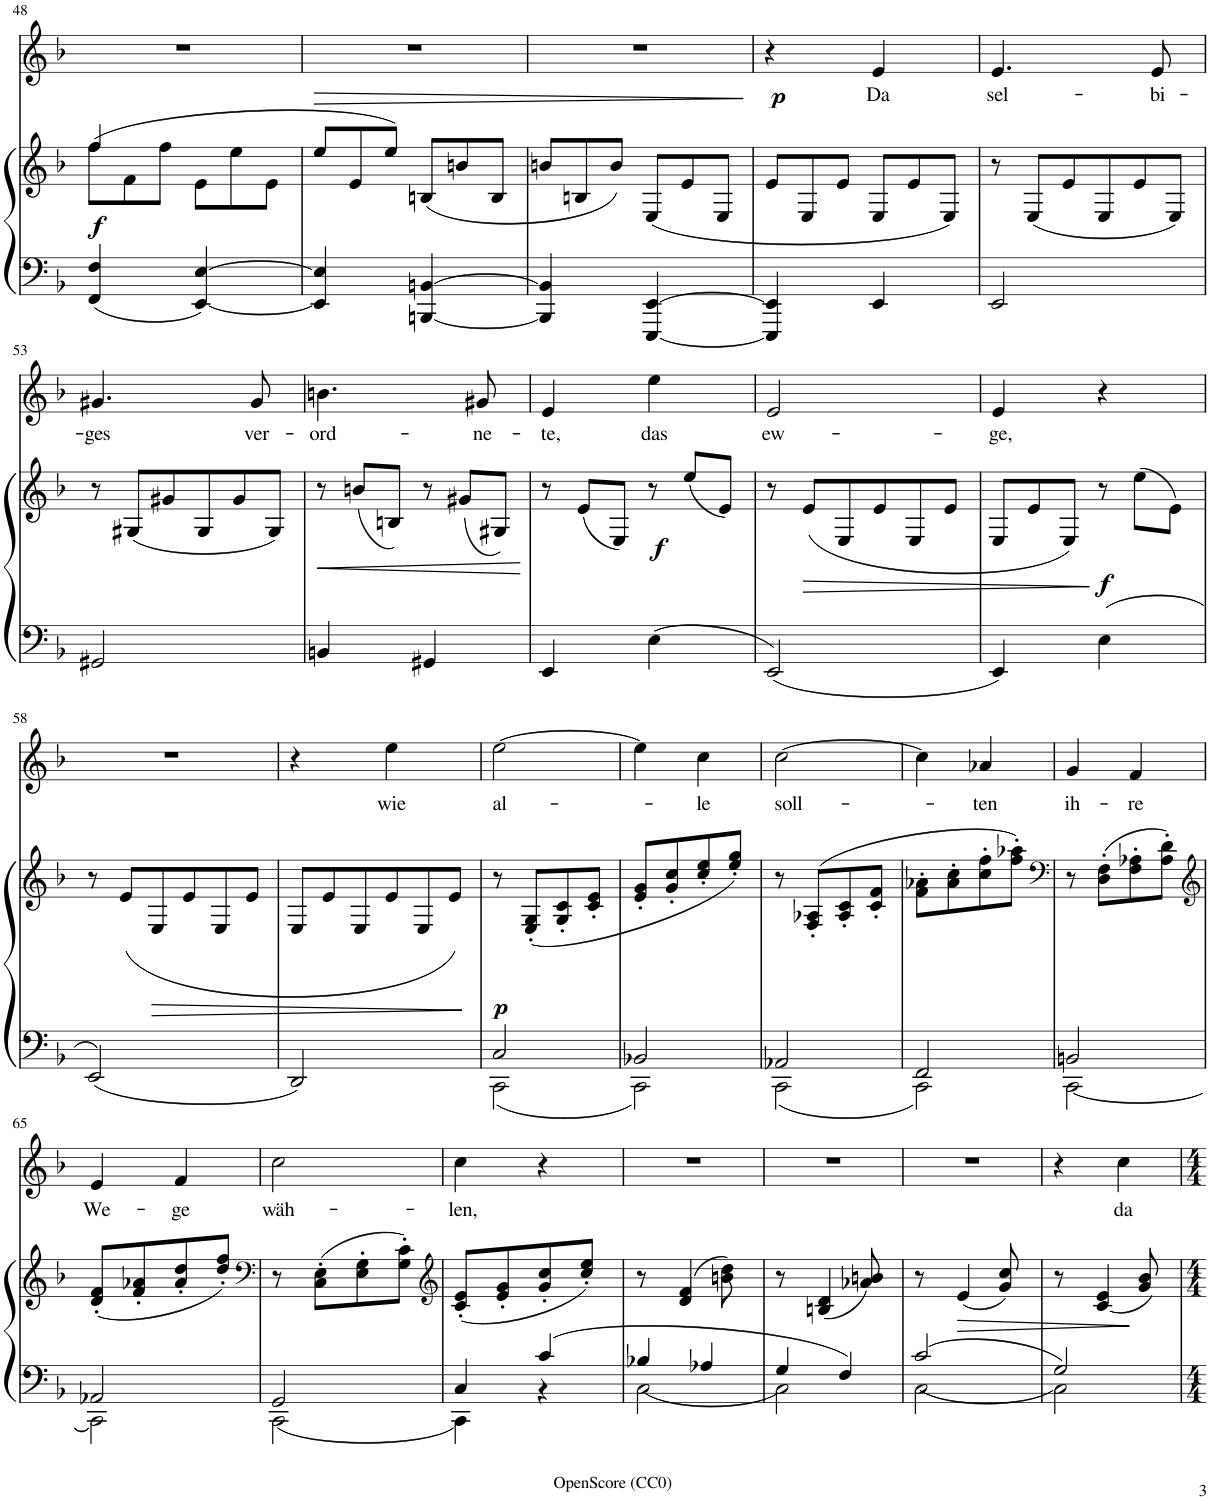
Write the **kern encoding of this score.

**kern	**kern	**dynam	**kern	**text	**dynam
*part2	*part2	*part2	*part1	*part1	*part1
*staff3	*staff2	*staff2/3	*staff1	*staff1	*staff1
*I"Piano	*	*	*I"Voice	*	*
*I'Pno	*	*	*	*	*
!!LO:PB:g=z
*clefF4	*clefG2	*	*clefG2	*	*
*k[b-]	*k[b-]	*	*k[b-]	*	*
*M2/4	*M2/4	*	*M2/4	*	*
*	*Xbrackettup	*	*	*	*
=48	=48	=48	=48	=48	=48
*	*^	*	*	*	*
!	!	!	!LO:DY:b	!	!	!
4FF/ 4F/	(12ff\L	4ff/	f	2r	.	.
.	12f\	.	.	.	.	.
.	12ff\J	.	.	.	.	.
[4EE/ [4E/	12e\L	4ryy	.	.	.	.
.	12ee\	.	.	.	.	.
.	12e\J	.	.	.	.	.
*	*v	*v	*	*	*	*
=49	=49	=49	=49	=49	=49
!	!	!	!	!	!LO:HP:b
4EE/] 4E/]	12ee/L	.	2r	.	>
.	12e/	.	.	.	.
.	12ee/J)	.	.	.	.
[4BBBn/ [4BBn/	(12Bn/L	.	.	.	.
.	12bn/	.	.	.	.
.	12B/J	.	.	.	.
=50	=50	=50	=50	=50	=50
4BBB/] 4BB/]	12bn/L	.	2r	.	.
.	12Bn/	.	.	.	.
.	12b/J)	.	.	.	.
[4EEE/ [4EE/	(12E/L	.	.	.	.
.	12e/	.	.	.	.
.	12E/J	.	.	.	.
.	.	.	.	.	]
=51	=51	=51	=51	=51	=51
!	!	!	!	!	!LO:DY:b
4EEE/] 4EE/]	12e/L	.	4r	.	p
.	12E/	.	.	.	.
.	12e/J	.	.	.	.
!	!	!	!	!LO:LY:b	!
4EE/	12E/L	.	4e/	Da	.
.	12e/	.	.	.	.
.	12E/J)	.	.	.	.
=52	=52	=52	=52	=52	=52
*	*brackettup	*	*	*	*
!	!	!	!	!LO:LY:b	!
2EE/	12r	.	4.e/	sel-	.
.	(12E/L	.	.	.	.
.	12e/	.	.	.	.
.	12E/	.	.	.	.
.	12e/	.	.	.	.
!	!	!	!	!LO:LY:b	!
.	.	.	8e/	-bi-	.
.	12E/J)	.	.	.	.
!!LO:LB:g=z
=53	=53	=53	=53	=53	=53
!	!	!	!	!LO:LY:b	!
2GG#X/	12r	.	4.g#X/	-ges	.
.	(12G#X/L	.	.	.	.
.	12g#X/	.	.	.	.
.	12G#/	.	.	.	.
.	12g#/	.	.	.	.
!	!	!	!	!LO:LY:b	!
.	.	.	8g#/	ver-	.
.	12G#/J)	.	.	.	.
=54	=54	=54	=54	=54	=54
!	!	!LO:HP:b	!	!LO:LY:b	!
4BBn/	12r	<	4.bn\	-ord-	.
.	(12bn/L	.	.	.	.
.	12Bn/J)	.	.	.	.
4GG#X/	12r	.	.	.	.
.	(12g#X/L	.	.	.	.
!	!	!	!	!LO:LY:b	!
.	.	.	8g#X/	-ne-	.
.	12G#X/J)	.	.	.	.
.	.	[	.	.	.
=55	=55	=55	=55	=55	=55
!	!	!	!	!LO:LY:b	!
4EE/	12r	.	4e/	-te,	.
.	(12e/L	.	.	.	.
.	12E/J)	.	.	.	.
!	!	!LO:DY:b	!	!LO:LY:b	!
4E\	12r	f	4ee\	das	.
.	(12ee/L	.	.	.	.
.	12e/J)	.	.	.	.
=56	=56	=56	=56	=56	=56
!	!	!	!	!LO:LY:b	!
2EE/	12r	.	2e/	ew-	.
!	!	!LO:HP:b	!	!	!
.	(12e/L	>	.	.	.
.	12E/	.	.	.	.
.	12e/	.	.	.	.
.	12E/	.	.	.	.
.	12e/J	.	.	.	.
=57	=57	=57	=57	=57	=57
*	*Xbrackettup	*	*	*	*
!	!	!	!	!LO:LY:b	!
4EE/	12E/L	.	4e/	-ge,	.
.	12e/	.	.	.	.
.	12E/J)	.	.	.	.
*	*brackettup	*	*	*	*
!	!	!LO:DY:n=1:b	!	!	!
4E\	12r	] f	4r	.	.
.	(12ee\L	.	.	.	.
.	12e\J)	.	.	.	.
!!LO:LB:g=z
=58	=58	=58	=58	=58	=58
2EE/	12r	.	2r	.	.
.	(12e/L	.	.	.	.
!	!	!LO:HP:b	!	!	!
.	12E/	>	.	.	.
.	12e/	.	.	.	.
.	12E/	.	.	.	.
.	12e/J	.	.	.	.
=59	=59	=59	=59	=59	=59
2DD/	12E/L	.	4r	.	.
.	12e/	.	.	.	.
.	12E/	.	.	.	.
!	!	!	!	!LO:LY:b	!
.	12e/	.	4ee\	wie	.
.	12E/	.	.	.	.
.	12e/J)	.	.	.	.
.	.	]	.	.	.
=60	=60	=60	=60	=60	=60
*^	*	*	*	*	*
!	!	!	!LO:DY:b	!	!LO:LY:b	!
2C/	2CC\	8r	p	[2ee\	al-	.
.	.	(8E/' 8G/'L	.	.	.	.
.	.	8G/' 8c/'	.	.	.	.
.	.	8c/' 8e/'J	.	.	.	.
=61	=61	=61	=61	=61	=61	=61
2BB-X/	2CC\	8e/' 8g/'L	.	4ee\]	.	.
.	.	8g/'< 8cc/'<	.	.	.	.
!	!	!	!	!	!LO:LY:b	!
.	.	8cc/'< 8ee/'<	.	4cc\	-le	.
.	.	8ee/' 8gg/'J)	.	.	.	.
=62	=62	=62	=62	=62	=62	=62
!	!	!	!	!	!LO:LY:b	!
2AA-X/	2CC\	8r	.	[2cc\	soll-	.
.	.	(8F/' 8A-X/'L	.	.	.	.
.	.	8A-/' 8c/'	.	.	.	.
.	.	8c/' 8f/'J	.	.	.	.
=63	=63	=63	=63	=63	=63	=63
2FF/	2CC\	8f\' 8a-X\'L	.	4cc\]	.	.
.	.	8a-\' 8cc\'	.	.	.	.
!	!	!	!	!	!LO:LY:b	!
.	.	8cc\' 8ff\'	.	4a-X/	-ten	.
.	.	8ff\' 8aa-X\'J)	.	.	.	.
=64	=64	=64	=64	=64	=64	=64
*	*	*clefF4	*	*	*	*
!	!	!	!	!	!LO:LY:b	!
2BBn/	[2CC\	8r	.	4g/	ih-	.
.	.	(8D\' 8F\'L	.	.	.	.
!	!	!	!	!	!LO:LY:b	!
.	.	8F\' 8A-X\'	.	4f/	-re	.
.	.	8A-\' 8d\'J)	.	.	.	.
!!LO:LB:g=z
=65	=65	=65	=65	=65	=65	=65
*	*	*clefG2	*	*	*	*
!	!	!	!	!	!LO:LY:b	!
2AA-X/	2CC\]	(8d/' 8f/'L	.	4e/	We-	.
.	.	8f/' 8a-X/'	.	.	.	.
!	!	!	!	!	!LO:LY:b	!
.	.	8a-/' 8dd/'	.	4f/	-ge	.
.	.	8dd/' 8ff/'J)	.	.	.	.
=66	=66	=66	=66	=66	=66	=66
*	*	*clefF4	*	*	*	*
!	!	!	!	!	!LO:LY:b	!
2GG/	2CC\	8r	.	2cc\	wäh-	.
.	.	(8C\' 8E\'L	.	.	.	.
.	.	8E\' 8G\'	.	.	.	.
.	.	8G\' 8c\'J)	.	.	.	.
=67	=67	=67	=67	=67	=67	=67
*	*	*clefG2	*	*	*	*
!	!	!	!	!	!LO:LY:b	!
4C/	4CC\	(8c/' 8e/'L	.	4cc\	-len,	.
.	.	8e/' 8g/'	.	.	.	.
4c/	4r	8g/' 8cc/'	.	4r	.	.
.	.	8cc/' 8ee/'J)	.	.	.	.
=68	=68	=68	=68	=68	=68	=68
4B-X/	2C\	8r	.	2r	.	.
.	.	(4d/ 4f/	.	.	.	.
4A-X/	.	.	.	.	.	.
.	.	8bn\ 8dd\)	.	.	.	.
=69	=69	=69	=69	=69	=69	=69
4G/	2C\	8r	.	2r	.	.
.	.	(4Bn/ 4d/	.	.	.	.
4F/	.	.	.	.	.	.
.	.	8a-X/ 8bn/)	.	.	.	.
=70	=70	=70	=70	=70	=70	=70
2c/	2C\	8r	.	2r	.	.
!	!	!	!LO:HP:b	!	!	!
.	.	(4e/	>	.	.	.
.	.	8g/ 8cc/)	.	.	.	.
=71	=71	=71	=71	=71	=71	=71
2G/	2C\	8r	.	4r	.	.
.	.	(4c/ 4e/	.	.	.	.
!	!	!	!	!	!LO:LY:b	!
.	.	.	.	4cc\	da	.
.	.	8g/ 8b-/)	]	.	.	.
*v	*v	*	*	*	*	*
=	=	=	=	=	=
*-	*-	*-	*-	*-	*-
